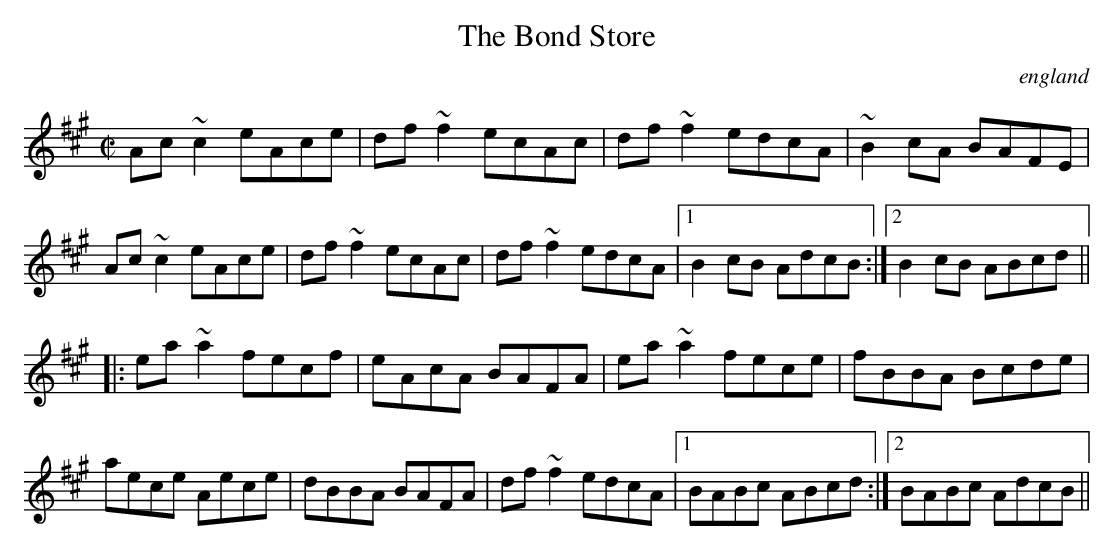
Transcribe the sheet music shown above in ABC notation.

X:1
T:Bond Store, The
O:england
M:C|
K:A
Ac~c2 eAce|df~f2 ecAc|df~f2 edcA|~B2cA BAFE|
Ac~c2 eAce|df~f2 ecAc|df~f2 edcA|1 B2cB AdcB:|2 B2cB ABcd||
|:ea~a2 fecf|eAcA BAFA|ea~a2 fece|fBBA Bcde|
aece Aece|dBBA BAFA|df~f2 edcA|1 BABc ABcd:|2 BABc AdcB||
